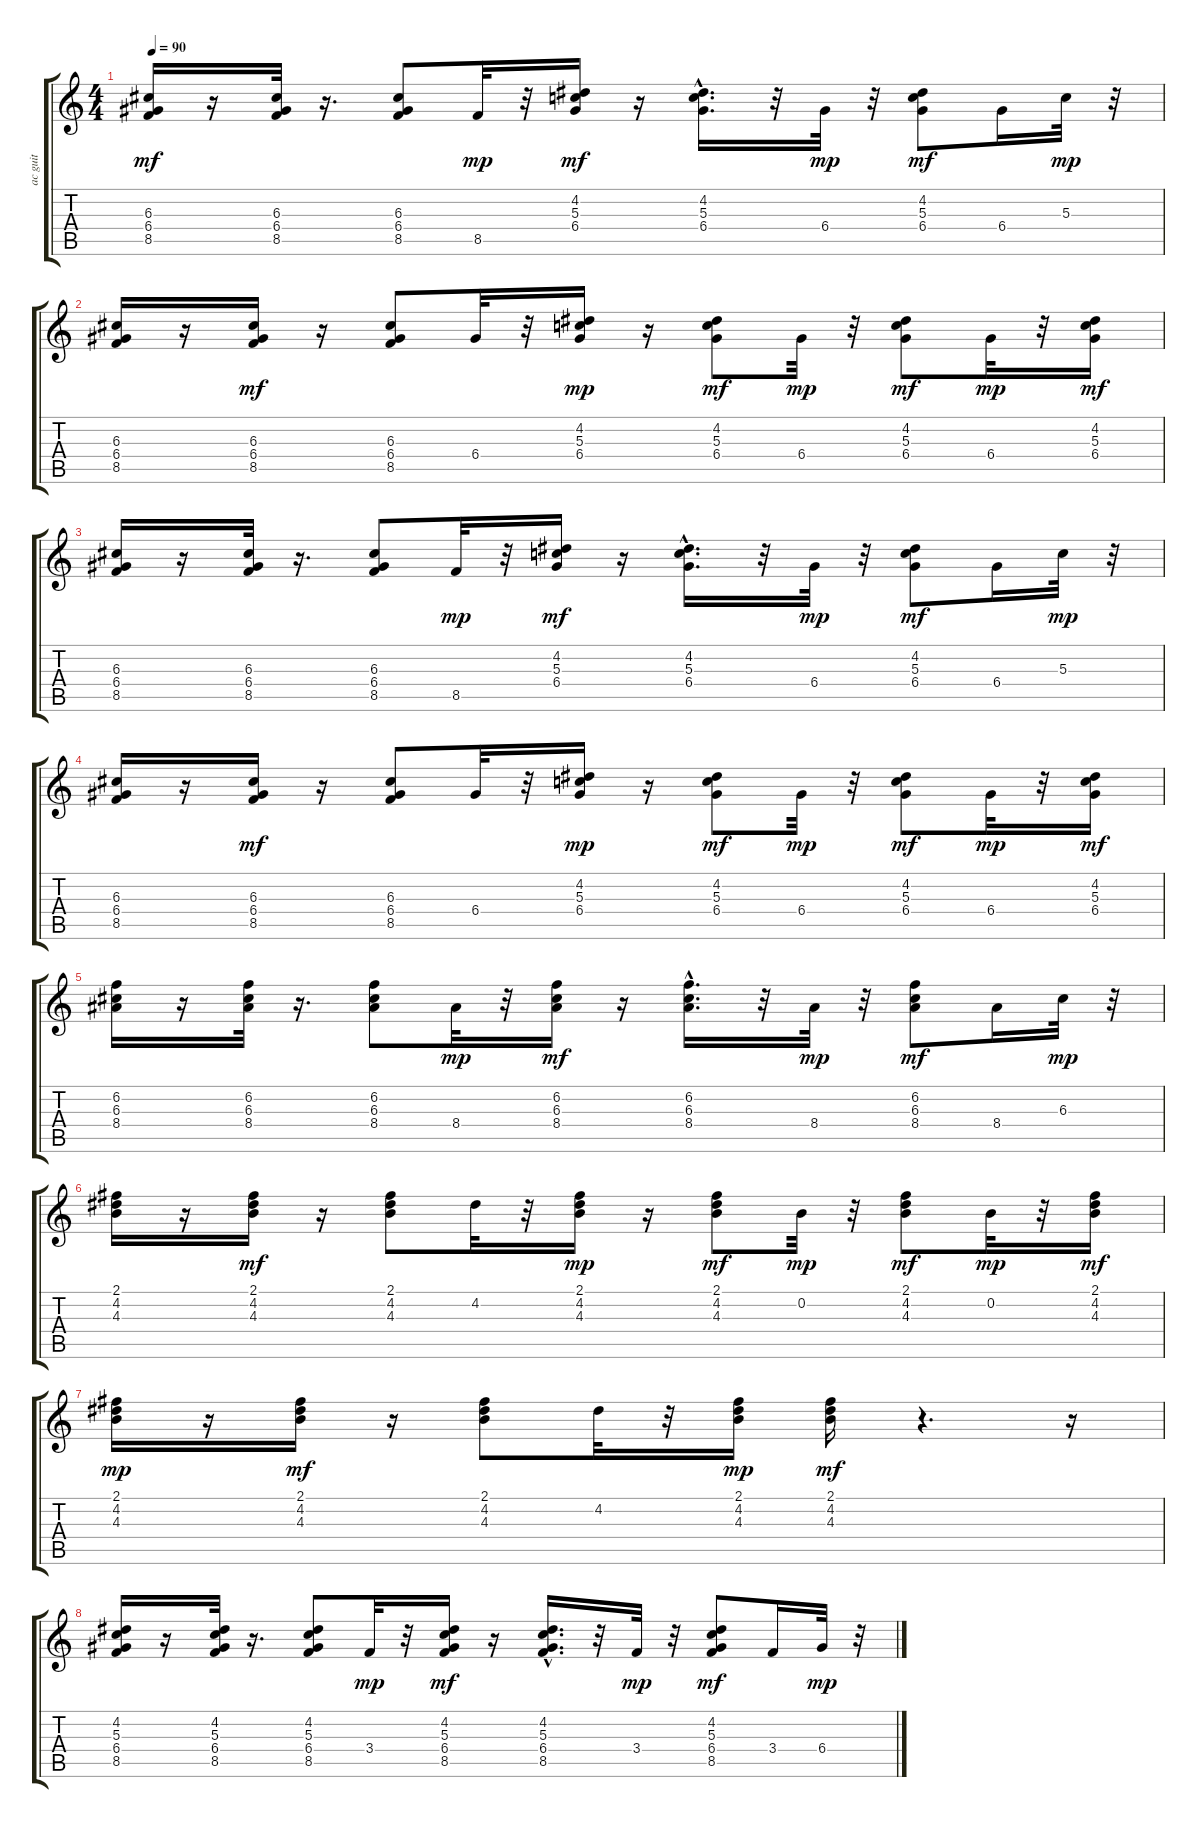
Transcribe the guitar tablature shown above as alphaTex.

\track ("ac guit" "ac guit") {instrument acousticguitarsteel}
\staff {score tabs}
\tuning (E4 B3 G3 D3 A2 E2) {hide}
\ts (4 4)
\tempo 90
\clef g2
\ks c
(6.3 6.4 8.5).16{dy mf} r.16 (6.3 6.4 8.5).32 r.16{d} (6.3 6.4 8.5).8 8.5.32{dy mp} r.32 (4.2 5.3 6.4).16{dy mf} r.16 (4.2{hac} 5.3{hac} 6.4{hac}).16{d} r.32 6.4.32{dy mp} r.32 (4.2 5.3 6.4).8{dy mf} 6.4.16 5.3.32{dy mp} r.32 |
(6.3 6.4 8.5).16 r.16 (6.3 6.4 8.5).16{dy mf} r.16 (6.3 6.4 8.5).8 6.4.32 r.32 (4.2 5.3 6.4).16{dy mp} r.16 (4.2 5.3 6.4).8{dy mf} 6.4.32{dy mp} r.32 (4.2 5.3 6.4).8{dy mf} 6.4.32{dy mp} r.32 (4.2 5.3 6.4).16{dy mf} |
(6.3 6.4 8.5).16 r.16 (6.3 6.4 8.5).32 r.16{d} (6.3 6.4 8.5).8 8.5.32{dy mp} r.32 (4.2 5.3 6.4).16{dy mf} r.16 (4.2{hac} 5.3{hac} 6.4{hac}).16{d} r.32 6.4.32{dy mp} r.32 (4.2 5.3 6.4).8{dy mf} 6.4.16 5.3.32{dy mp} r.32 |
(6.3 6.4 8.5).16 r.16 (6.3 6.4 8.5).16{dy mf} r.16 (6.3 6.4 8.5).8 6.4.32 r.32 (4.2 5.3 6.4).16{dy mp} r.16 (4.2 5.3 6.4).8{dy mf} 6.4.32{dy mp} r.32 (4.2 5.3 6.4).8{dy mf} 6.4.32{dy mp} r.32 (4.2 5.3 6.4).16{dy mf} |
(6.2 6.3 8.4).16 r.16 (6.2 6.3 8.4).32 r.16{d} (6.2 6.3 8.4).8 8.4.32{dy mp} r.32 (6.2 6.3 8.4).16{dy mf} r.16 (6.2{hac} 6.3{hac} 8.4{hac}).16{d} r.32 8.4.32{dy mp} r.32 (6.2 6.3 8.4).8{dy mf} 8.4.16 6.3.32{dy mp} r.32 |
(2.1 4.2 4.3).16 r.16 (2.1 4.2 4.3).16{dy mf} r.16 (2.1 4.2 4.3).8 4.2.32 r.32 (2.1 4.2 4.3).16{dy mp} r.16 (2.1 4.2 4.3).8{dy mf} 0.2.32{dy mp} r.32 (2.1 4.2 4.3).8{dy mf} 0.2.32{dy mp} r.32 (2.1 4.2 4.3).16{dy mf} |
(2.1 4.2 4.3).16{dy mp} r.16 (2.1 4.2 4.3).16{dy mf} r.16 (2.1 4.2 4.3).8 4.2.32 r.32 (2.1 4.2 4.3).16{dy mp} (2.1 4.2 4.3).16{dy mf} r.4{d} r.16 |
(4.2 5.3 6.4 8.5).16 r.16 (4.2 5.3 6.4 8.5).32 r.16{d} (4.2 5.3 6.4 8.5).8 3.4.32{dy mp} r.32 (4.2 5.3 6.4 8.5).16{dy mf} r.16 (4.2{hac} 5.3{hac} 6.4{hac} 8.5{hac}).16{d} r.32 3.4.32{dy mp} r.32 (4.2 5.3 6.4 8.5).8{dy mf} 3.4.16 6.4.32{dy mp} r.32
